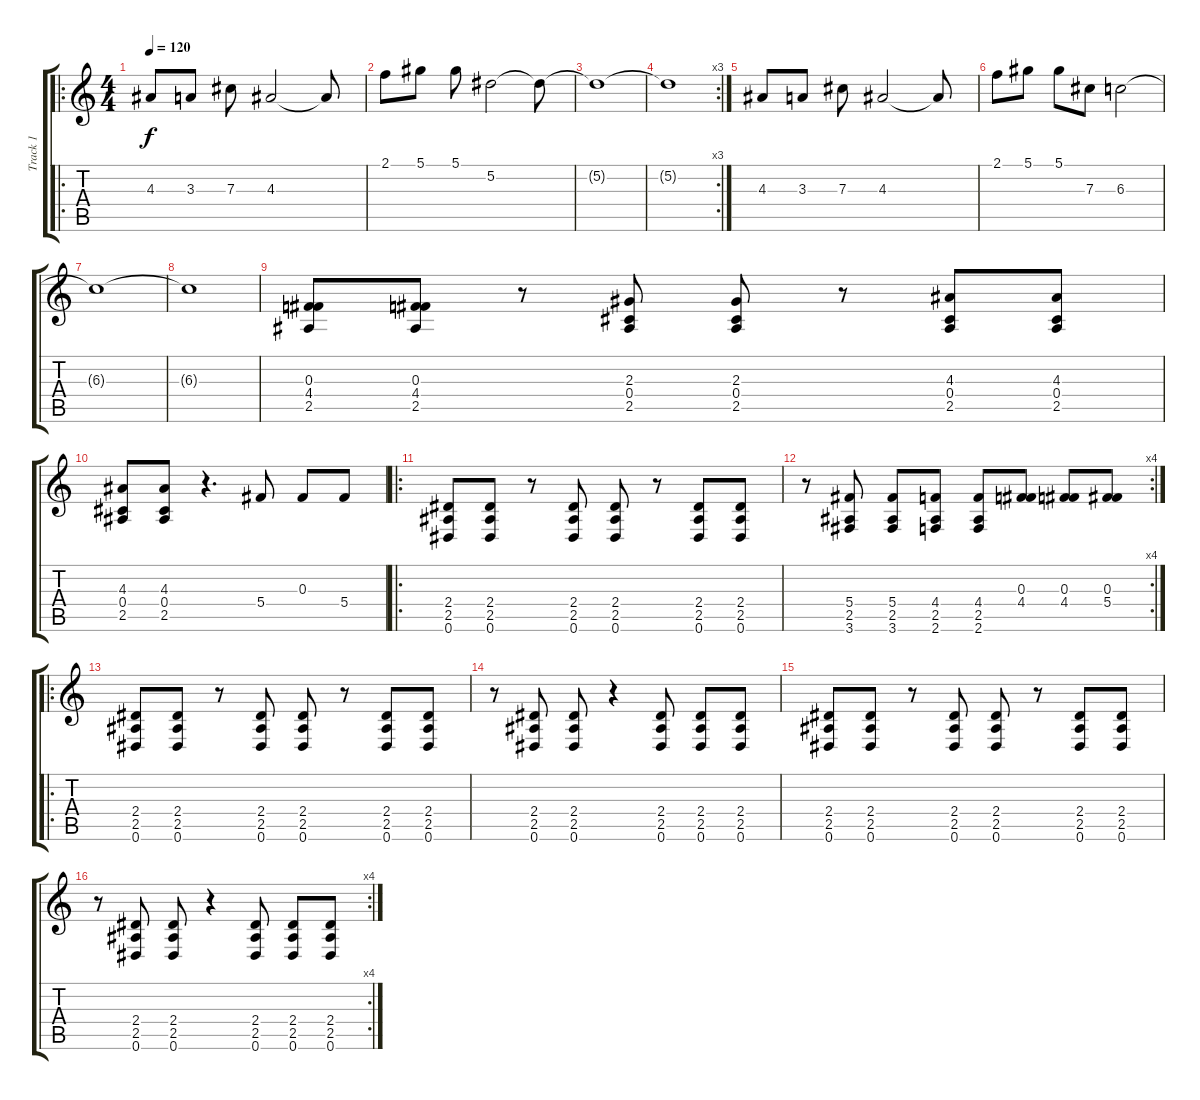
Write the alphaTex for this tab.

\track ("Track 1" "Track 1") {instrument distortionguitar}
\staff {score tabs}
\tuning (Eb4 Bb3 Gb3 Db3 Ab2 Eb2) {hide}
\ro
\ts (4 4)
\tempo 120
\clef g2
\ks c
4.3.8{dy f} 3.3.8 7.3.8 4.3.2 4.3{t}.8 |
2.1.8 5.1.8 5.1.8 5.2.2 5.2{t}.8 |
5.2{t}.1 |
\rc 3
5.2{t}.1 |
4.3.8 3.3.8 7.3.8 4.3.2 4.3{t}.8 |
2.1.8 5.1.8 5.1.8 7.3.8 6.3.2 |
6.3{t}.1 |
6.3{t}.1 |
(0.3 4.4 2.5).8{instrument electricguitarclean} (0.3 4.4 2.5).8 r.8 (2.3 0.4 2.5).8 (2.3 0.4 2.5).8 r.8 (4.3 0.4 2.5).8 (4.3 0.4 2.5).8 |
(4.3 0.4 2.5).8 (4.3 0.4 2.5).8 r.4{d} 5.4.8 0.3.8 5.4.8 |
\ro
(2.4 2.5 0.6).8{instrument distortionguitar} (2.4 2.5 0.6).8 r.8 (2.4 2.5 0.6).8 (2.4 2.5 0.6).8 r.8 (2.4 2.5 0.6).8 (2.4 2.5 0.6).8 |
\rc 4
r.8 (5.4 2.5 3.6).8 (5.4 2.5 3.6).8 (4.4 2.5 2.6).8 (4.4 2.5 2.6).8 (0.3 4.4).8 (0.3 4.4).8 (0.3 5.4).8 |
\ro
(2.4 2.5 0.6).8{instrument distortionguitar} (2.4 2.5 0.6).8 r.8 (2.4 2.5 0.6).8 (2.4 2.5 0.6).8 r.8 (2.4 2.5 0.6).8 (2.4 2.5 0.6).8 |
r.8 (2.4 2.5 0.6).8 (2.4 2.5 0.6).8 r.4 (2.4 2.5 0.6).8 (2.4 2.5 0.6).8 (2.4 2.5 0.6).8 |
(2.4 2.5 0.6).8 (2.4 2.5 0.6).8 r.8 (2.4 2.5 0.6).8 (2.4 2.5 0.6).8 r.8 (2.4 2.5 0.6).8 (2.4 2.5 0.6).8 |
\rc 4
r.8 (2.4 2.5 0.6).8 (2.4 2.5 0.6).8 r.4 (2.4 2.5 0.6).8 (2.4 2.5 0.6).8 (2.4 2.5 0.6).8
